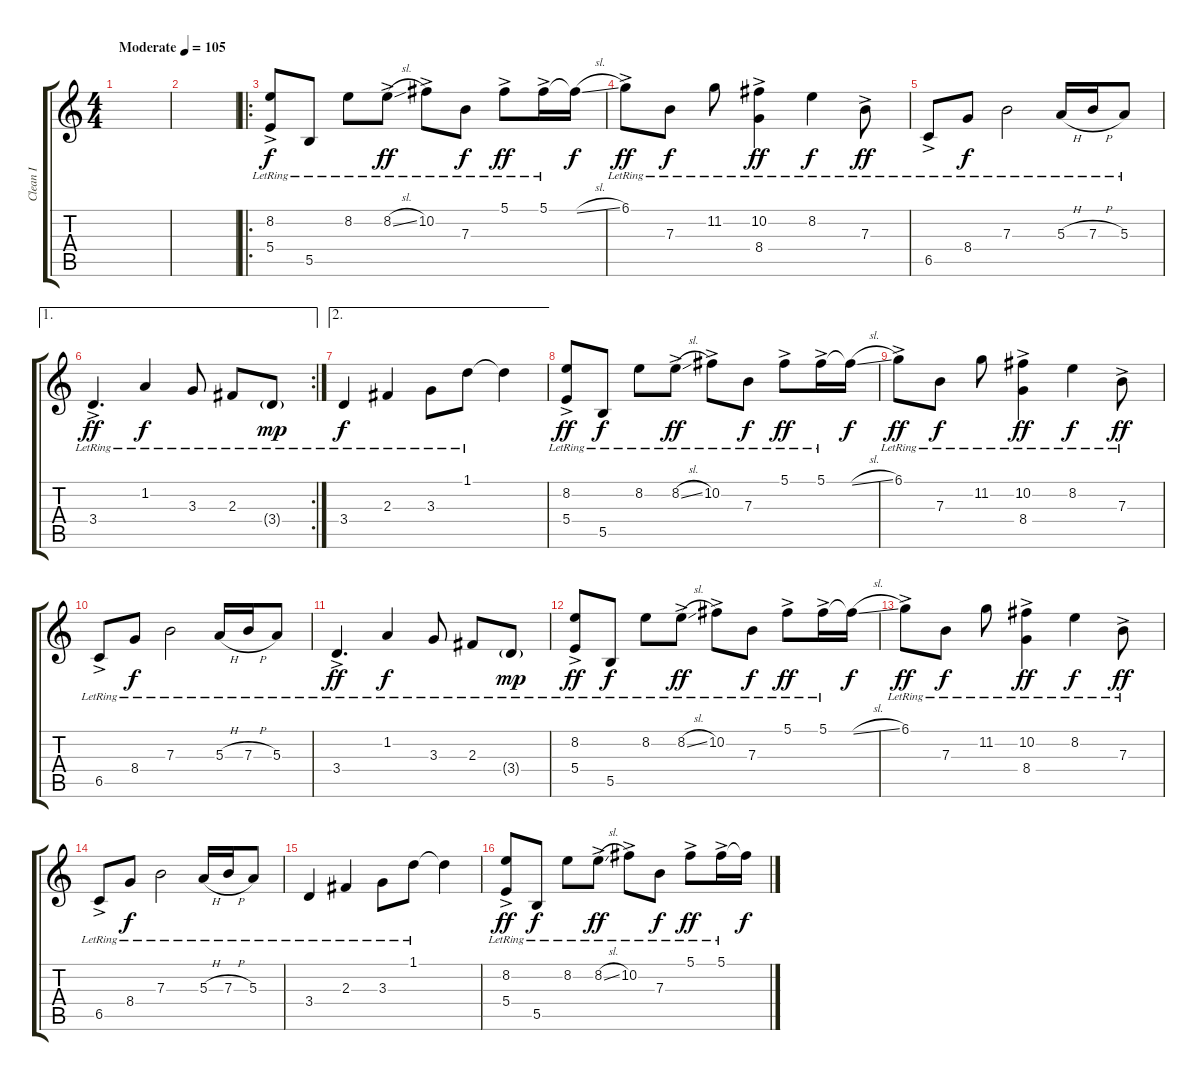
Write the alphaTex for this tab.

\track ("Clean I" "Clean I") {instrument acousticguitarsteel}
\staff {score tabs}
\tuning (Db4 Ab3 E3 B2 Gb2 B1) {hide}
\ts (4 4)
\tempo (105 "Moderate")
\clef g2
\ks c
|
|
\ro
(8.2{ac} 5.4{lr}).8 5.5{lr}.8{dy f} 8.2{lr}.8 8.2{sl ac lr}.8{dy ff} 10.2{ac lr}.8 7.3{lr}.8{dy f} 5.1{ac lr}.8{dy ff} 5.1{ac lr}.16 5.1{sl t}.16{dy f} |
6.1{ac lr}.8{dy ff} 7.3{lr}.8{dy f} 11.2{lr}.8 (10.2{ac lr} 8.4).4{dy ff} 8.2{lr}.4{dy f} 7.3{ac lr}.8{dy ff} |
6.5{ac lr}.8 8.4{lr}.8{dy f} 7.3{lr}.2 5.3{h lr}.16 7.3{h lr}.16 5.3{lr}.8 |
\ae 1
\rc 2
3.4{ac lr}.4{d dy ff} 1.2{lr}.4{dy f} 3.3{lr}.8 2.3{lr}.8 3.4{g lr}.8{dy mp} |
\ae 2
3.4{lr}.4{dy f} 2.3{lr}.4 3.3{lr}.8 1.1{lr}.8 1.1{t}.4 |
(8.2{ac} 5.4{lr}).8{dy ff} 5.5{lr}.8{dy f} 8.2{lr}.8 8.2{sl ac lr}.8{dy ff} 10.2{ac lr}.8 7.3{lr}.8{dy f} 5.1{ac lr}.8{dy ff} 5.1{ac lr}.16 5.1{sl t}.16{dy f} |
6.1{ac lr}.8{dy ff} 7.3{lr}.8{dy f} 11.2{lr}.8 (10.2{ac lr} 8.4).4{dy ff} 8.2{lr}.4{dy f} 7.3{ac lr}.8{dy ff} |
6.5{ac lr}.8 8.4{lr}.8{dy f} 7.3{lr}.2 5.3{h lr}.16 7.3{h lr}.16 5.3{lr}.8 |
3.4{ac lr}.4{d dy ff} 1.2{lr}.4{dy f} 3.3{lr}.8 2.3{lr}.8 3.4{g lr}.8{dy mp} |
(8.2{ac} 5.4{lr}).8{dy ff} 5.5{lr}.8{dy f} 8.2{lr}.8 8.2{sl ac lr}.8{dy ff} 10.2{ac lr}.8 7.3{lr}.8{dy f} 5.1{ac lr}.8{dy ff} 5.1{ac lr}.16 5.1{sl t}.16{dy f} |
6.1{ac lr}.8{dy ff} 7.3{lr}.8{dy f} 11.2{lr}.8 (10.2{ac lr} 8.4).4{dy ff} 8.2{lr}.4{dy f} 7.3{ac lr}.8{dy ff} |
6.5{ac lr}.8 8.4{lr}.8{dy f} 7.3{lr}.2 5.3{h lr}.16 7.3{h lr}.16 5.3{lr}.8 |
3.4{lr}.4 2.3{lr}.4 3.3{lr}.8 1.1{lr}.8 1.1{t}.4 |
(8.2{ac} 5.4{lr}).8{dy ff} 5.5{lr}.8{dy f} 8.2{lr}.8 8.2{sl ac lr}.8{dy ff} 10.2{ac lr}.8 7.3{lr}.8{dy f} 5.1{ac lr}.8{dy ff} 5.1{ac lr}.16 5.1{sl t}.16{dy f}
